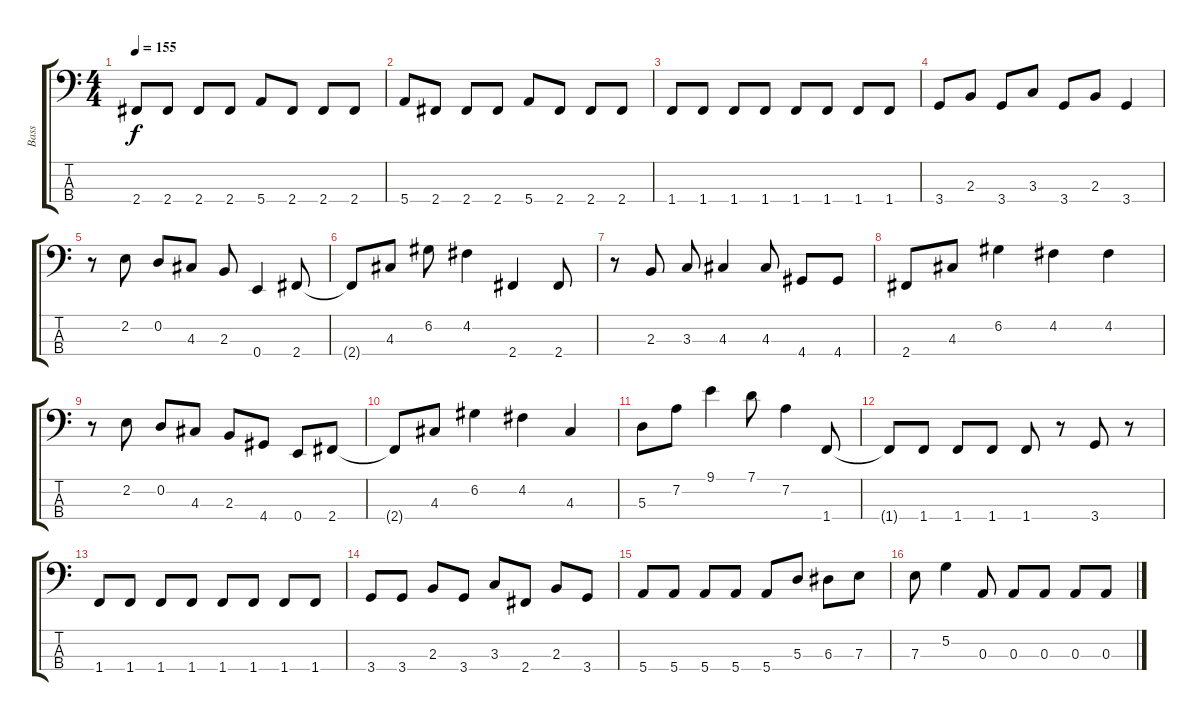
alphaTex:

\track ("Bass" "Bass") {instrument electricbasspick}
\staff {score tabs}
\tuning (G2 D2 A1 E1) {hide}
\ts (4 4)
\tempo 155
\clef f4
\ks c
2.4.8{dy f} 2.4.8 2.4.8 2.4.8 5.4.8 2.4.8 2.4.8 2.4.8 |
5.4.8 2.4.8 2.4.8 2.4.8 5.4.8 2.4.8 2.4.8 2.4.8 |
1.4.8 1.4.8 1.4.8 1.4.8 1.4.8 1.4.8 1.4.8 1.4.8 |
3.4.8 2.3.8 3.4.8 3.3.8 3.4.8 2.3.8 3.4.4 |
r.8 2.2.8 0.2.8 4.3.8 2.3.8 0.4.4 2.4.8 |
2.4{t}.8 4.3.8 6.2.8 4.2.4 2.4.4 2.4.8 |
r.8 2.3.8 3.3.8 4.3.4 4.3.8 4.4.8 4.4.8 |
2.4.8 4.3.8 6.2.4 4.2.4 4.2.4 |
r.8 2.2.8 0.2.8 4.3.8 2.3.8 4.4.8 0.4.8 2.4.8 |
2.4{t}.8 4.3.8 6.2.4 4.2.4 4.3.4 |
5.3.8 7.2.8 9.1.4 7.1.8 7.2.4 1.4.8 |
1.4{t}.8 1.4.8 1.4.8 1.4.8 1.4.8 r.8 3.4.8 r.8 |
1.4.8 1.4.8 1.4.8 1.4.8 1.4.8 1.4.8 1.4.8 1.4.8 |
3.4.8 3.4.8 2.3.8 3.4.8 3.3.8 2.4.8 2.3.8 3.4.8 |
5.4.8 5.4.8 5.4.8 5.4.8 5.4.8 5.3.8 6.3.8 7.3.8 |
7.3.8 5.2.4 0.3.8 0.3.8 0.3.8 0.3.8 0.3.8
